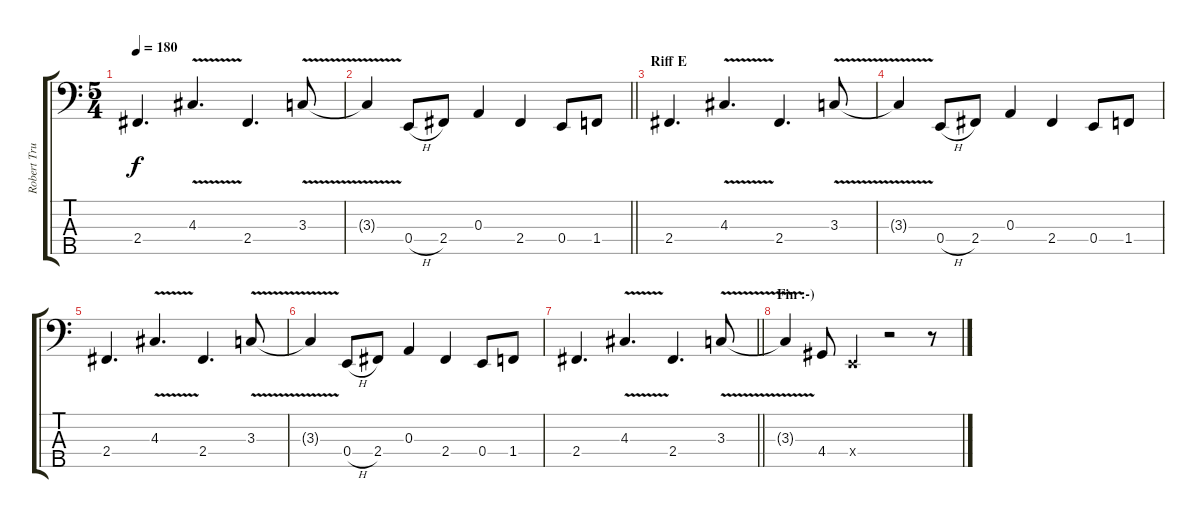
\track ("Robert Trujillo" "Robert Tru") {instrument electricbassfinger}
\staff {score tabs}
\tuning (G2 D2 A1 E1 B0) {hide}
\ts (5 4)
\tempo 180
\clef f4
\ks c
2.4.4{d dy f} 4.3{v}.4{d} 2.4.4{d} 3.3{v}.8 |
\barLineRight lightlight
3.3{t}.4 0.4{h}.8 2.4.8 0.3.4 2.4.4 0.4.8 1.4.8 |
\section ("" "Riff E")
2.4.4{d} 4.3{v}.4{d} 2.4.4{d} 3.3{v}.8 |
3.3{t}.4 0.4{h}.8 2.4.8 0.3.4 2.4.4 0.4.8 1.4.8 |
2.4.4{d} 4.3{v}.4{d} 2.4.4{d} 3.3{v}.8 |
3.3{t}.4 0.4{h}.8 2.4.8 0.3.4 2.4.4 0.4.8 1.4.8 |
\barLineRight lightlight
2.4.4{d} 4.3{v}.4{d} 2.4.4{d} 3.3{v}.8 |
\section ("" "Fin :-)")
3.3{t}.4 4.4.8 0.4{x}.4 r.2 r.8
